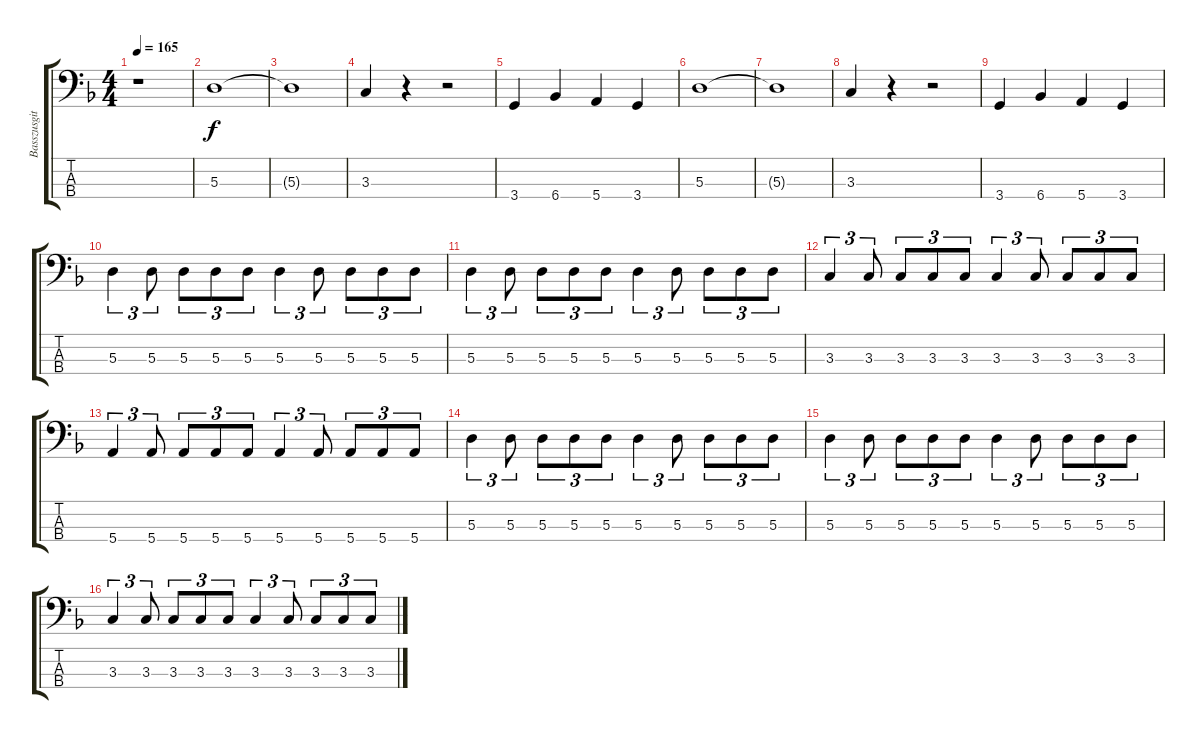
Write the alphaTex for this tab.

\track ("Basszusgitár (Greg Smith)" "Basszusgit") {instrument electricbassfinger}
\staff {score tabs}
\tuning (G2 D2 A1 E1) {hide}
\ts (4 4)
\tempo 165
\clef f4
\ks f
r.1{dy f instrument electricbassfinger} |
5.3.1 |
5.3{t}.1 |
3.3.4 r.4 r.2 |
3.4.4 6.4.4 5.4.4 3.4.4 |
5.3.1 |
5.3{t}.1 |
3.3.4 r.4 r.2 |
3.4.4 6.4.4 5.4.4 3.4.4 |
5.3.4{tu (3 2)} 5.3.8{tu (3 2)} 5.3.8{tu (3 2)} 5.3.8{tu (3 2)} 5.3.8{tu (3 2)} 5.3.4{tu (3 2)} 5.3.8{tu (3 2)} 5.3.8{tu (3 2)} 5.3.8{tu (3 2)} 5.3.8{tu (3 2)} |
5.3.4{tu (3 2)} 5.3.8{tu (3 2)} 5.3.8{tu (3 2)} 5.3.8{tu (3 2)} 5.3.8{tu (3 2)} 5.3.4{tu (3 2)} 5.3.8{tu (3 2)} 5.3.8{tu (3 2)} 5.3.8{tu (3 2)} 5.3.8{tu (3 2)} |
3.3.4{tu (3 2)} 3.3.8{tu (3 2)} 3.3.8{tu (3 2)} 3.3.8{tu (3 2)} 3.3.8{tu (3 2)} 3.3.4{tu (3 2)} 3.3.8{tu (3 2)} 3.3.8{tu (3 2)} 3.3.8{tu (3 2)} 3.3.8{tu (3 2)} |
5.4.4{tu (3 2)} 5.4.8{tu (3 2)} 5.4.8{tu (3 2)} 5.4.8{tu (3 2)} 5.4.8{tu (3 2)} 5.4.4{tu (3 2)} 5.4.8{tu (3 2)} 5.4.8{tu (3 2)} 5.4.8{tu (3 2)} 5.4.8{tu (3 2)} |
5.3.4{tu (3 2)} 5.3.8{tu (3 2)} 5.3.8{tu (3 2)} 5.3.8{tu (3 2)} 5.3.8{tu (3 2)} 5.3.4{tu (3 2)} 5.3.8{tu (3 2)} 5.3.8{tu (3 2)} 5.3.8{tu (3 2)} 5.3.8{tu (3 2)} |
5.3.4{tu (3 2)} 5.3.8{tu (3 2)} 5.3.8{tu (3 2)} 5.3.8{tu (3 2)} 5.3.8{tu (3 2)} 5.3.4{tu (3 2)} 5.3.8{tu (3 2)} 5.3.8{tu (3 2)} 5.3.8{tu (3 2)} 5.3.8{tu (3 2)} |
3.3.4{tu (3 2)} 3.3.8{tu (3 2)} 3.3.8{tu (3 2)} 3.3.8{tu (3 2)} 3.3.8{tu (3 2)} 3.3.4{tu (3 2)} 3.3.8{tu (3 2)} 3.3.8{tu (3 2)} 3.3.8{tu (3 2)} 3.3.8{tu (3 2)}
